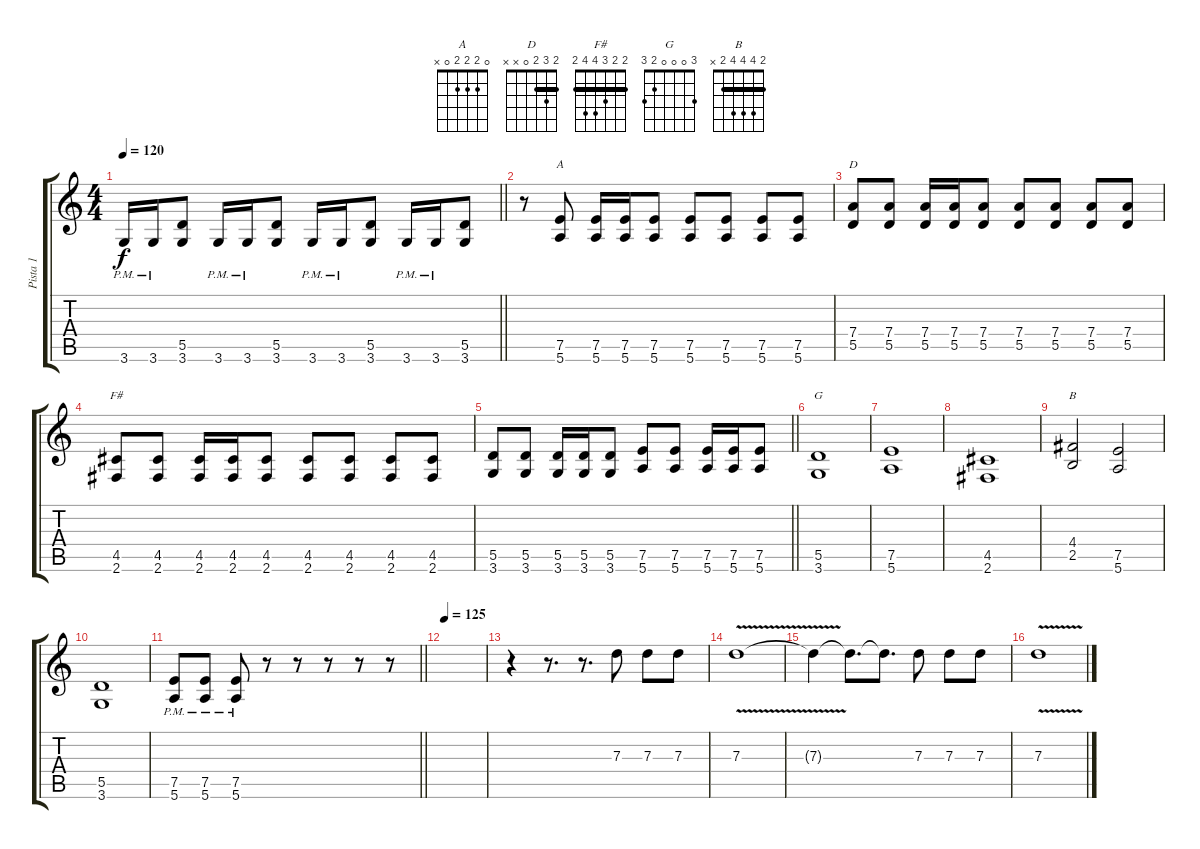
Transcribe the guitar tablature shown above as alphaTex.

\track ("Pista 1" "Pista 1") {instrument distortionguitar}
\staff {score tabs}
\tuning (E4 B3 G3 D3 A2 E2) {hide}
\chord ("A" 0 2 2 2 0 x)
\chord ("D" 2 3 2 0 x x) {barre 2}
\chord ("F#" 2 2 3 4 4 2) {barre 2}
\chord ("G" 3 0 0 0 2 3)
\chord ("B" 2 4 4 4 2 x) {barre 2}
\ts (4 4)
\tempo 120
\clef g2
\barLineRight lightlight
\ks c
3.6{pm}.16{dy f} 3.6{pm}.16 (5.5 3.6).8 3.6{pm}.16 3.6{pm}.16 (5.5 3.6).8 3.6{pm}.16 3.6{pm}.16 (5.5 3.6).8 3.6{pm}.16 3.6{pm}.16 (5.5 3.6).8 |
r.8 (7.5 5.6).8{ch "A"} (7.5 5.6).16 (7.5 5.6).16 (7.5 5.6).8 (7.5 5.6).8 (7.5 5.6).8 (7.5 5.6).8 (7.5 5.6).8 |
(7.4 5.5).8{ch "D"} (7.4 5.5).8 (7.4 5.5).16 (7.4 5.5).16 (7.4 5.5).8 (7.4 5.5).8 (7.4 5.5).8 (7.4 5.5).8 (7.4 5.5).8 |
(4.5 2.6).8{ch "F#"} (4.5 2.6).8 (4.5 2.6).16 (4.5 2.6).16 (4.5 2.6).8 (4.5 2.6).8 (4.5 2.6).8 (4.5 2.6).8 (4.5 2.6).8 |
\barLineRight lightlight
(5.5 3.6).8 (5.5 3.6).8 (5.5 3.6).16 (5.5 3.6).16 (5.5 3.6).8 (7.5 5.6).8 (7.5 5.6).8 (7.5 5.6).16 (7.5 5.6).16 (7.5 5.6).8 |
(5.5 3.6).1{ch "G"} |
(7.5 5.6).1 |
(4.5 2.6).1 |
(4.4 2.5).2{ch "B"} (7.5 5.6).2 |
(5.5 3.6).1 |
\barLineRight lightlight
(7.5{pm} 5.6{pm}).8 (7.5{pm} 5.6{pm}).8 (7.5{pm} 5.6{pm}).8 r.8 r.8 r.8 r.8 r.8 |
\tempo 125
|
r.4 r.8{d} r.8{d} 7.3.8 7.3.8 7.3.8 |
7.3{v}.1 |
7.3{t}.4 7.3{t}.8{d} 7.3{t}.8{d} 7.3.8 7.3.8 7.3.8 |
7.3{v}.1
